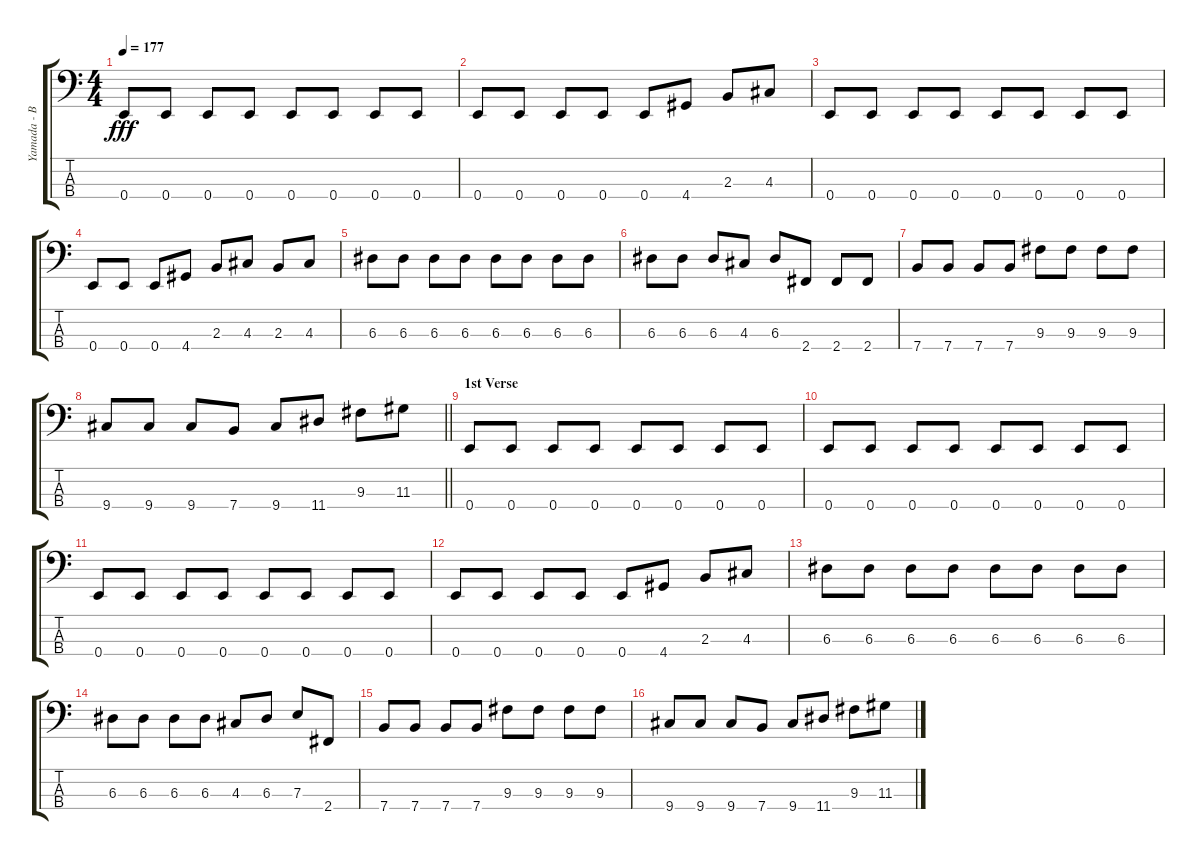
\track ("Yamada - Bass" "Yamada - B") {instrument electricbasspick}
\staff {score tabs}
\tuning (G2 D2 A1 E1) {hide}
\ts (4 4)
\tempo 177
\clef f4
\ks c
0.4.8{dy fff} 0.4.8 0.4.8 0.4.8 0.4.8 0.4.8 0.4.8 0.4.8 |
0.4.8 0.4.8 0.4.8 0.4.8 0.4.8 4.4.8 2.3.8 4.3.8 |
0.4.8 0.4.8 0.4.8 0.4.8 0.4.8 0.4.8 0.4.8 0.4.8 |
0.4.8 0.4.8 0.4.8 4.4.8 2.3.8 4.3.8 2.3.8 4.3.8 |
6.3.8 6.3.8 6.3.8 6.3.8 6.3.8 6.3.8 6.3.8 6.3.8 |
6.3.8 6.3.8 6.3.8 4.3.8 6.3.8 2.4.8 2.4.8 2.4.8 |
7.4.8 7.4.8 7.4.8 7.4.8 9.3.8 9.3.8 9.3.8 9.3.8 |
\barLineRight lightlight
9.4.8 9.4.8 9.4.8 7.4.8 9.4.8 11.4.8 9.3.8 11.3.8 |
\section ("" "1st Verse")
0.4.8 0.4.8 0.4.8 0.4.8 0.4.8 0.4.8 0.4.8 0.4.8 |
0.4.8 0.4.8 0.4.8 0.4.8 0.4.8 0.4.8 0.4.8 0.4.8 |
0.4.8 0.4.8 0.4.8 0.4.8 0.4.8 0.4.8 0.4.8 0.4.8 |
0.4.8 0.4.8 0.4.8 0.4.8 0.4.8 4.4.8 2.3.8 4.3.8 |
6.3.8 6.3.8 6.3.8 6.3.8 6.3.8 6.3.8 6.3.8 6.3.8 |
6.3.8 6.3.8 6.3.8 6.3.8 4.3.8 6.3.8 7.3.8 2.4.8 |
7.4.8 7.4.8 7.4.8 7.4.8 9.3.8 9.3.8 9.3.8 9.3.8 |
9.4.8 9.4.8 9.4.8 7.4.8 9.4.8 11.4.8 9.3.8 11.3.8
